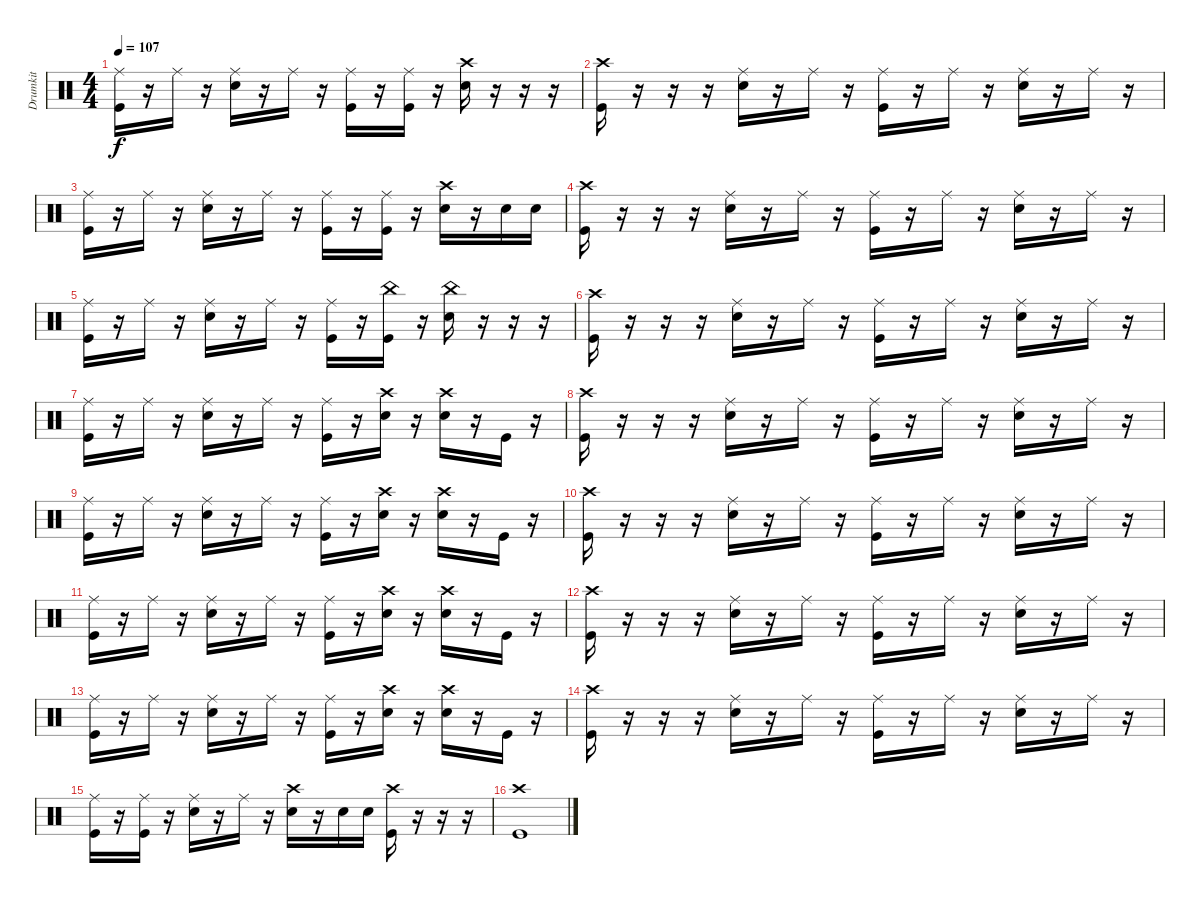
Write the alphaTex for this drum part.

\track ("Drumkit" "Drumkit") {instrument percussion}
\staff {score}
\articulation defaults
\ts (4 4)
\tempo 107
\clef neutral
\ks c
("Ride (middle)" "Kick (hit)").16{dy f} r.16 "Ride (middle)".16 r.16 ("Ride (middle)" "Snare (hit) 2").16 r.16 "Ride (middle)".16 r.16 ("Ride (middle)" "Kick (hit)").16 r.16 ("Ride (middle)" "Kick (hit)").16 r.16 ("Crash high (hit)" "Snare (hit) 2").16 r.16 r.16 r.16 |
("Crash high (hit)" "Kick (hit)").16 r.16 r.16 r.16 ("Ride (middle)" "Snare (hit) 2").16 r.16 "Ride (middle)".16 r.16 ("Ride (middle)" "Kick (hit)").16 r.16 "Ride (middle)".16 r.16 ("Ride (middle)" "Snare (hit) 2").16 r.16 "Ride (middle)".16 r.16 |
("Ride (middle)" "Kick (hit)").16 r.16 "Ride (middle)".16 r.16 ("Ride (middle)" "Snare (hit) 2").16 r.16 "Ride (middle)".16 r.16 ("Ride (middle)" "Kick (hit)").16 r.16 ("Ride (middle)" "Kick (hit)").16 r.16 ("Crash high (hit)" "Snare (hit) 2").16 r.16 "Snare (hit) 2".16 "Snare (hit) 2".16 |
("Crash high (hit)" "Kick (hit)").16 r.16 r.16 r.16 ("Ride (middle)" "Snare (hit) 2").16 r.16 "Ride (middle)".16 r.16 ("Ride (middle)" "Kick (hit)").16 r.16 "Ride (middle)".16 r.16 ("Ride (middle)" "Snare (hit) 2").16 r.16 "Ride (middle)".16 r.16 |
("Ride (middle)" "Kick (hit)").16 r.16 "Ride (middle)".16 r.16 ("Ride (middle)" "Snare (hit) 2").16 r.16 "Ride (middle)".16 r.16 ("Ride (middle)" "Kick (hit)").16 r.16 ("China (hit)" "Kick (hit)").16 r.16 ("China (hit)" "Snare (hit) 2").16 r.16 r.16 r.16 |
("Crash high (hit)" "Kick (hit)").16 r.16 r.16 r.16 ("Ride (middle)" "Snare (hit) 2").16 r.16 "Ride (middle)".16 r.16 ("Ride (middle)" "Kick (hit)").16 r.16 "Ride (middle)".16 r.16 ("Ride (middle)" "Snare (hit) 2").16 r.16 "Ride (middle)".16 r.16 |
("Ride (middle)" "Kick (hit)").16 r.16 "Ride (middle)".16 r.16 ("Ride (middle)" "Snare (hit) 2").16 r.16 "Ride (middle)".16 r.16 ("Ride (middle)" "Kick (hit)").16 r.16 ("Crash high (hit)" "Snare (hit) 2").16 r.16 ("Crash high (hit)" "Snare (hit) 2").16 r.16 "Kick (hit)".16 r.16 |
("Crash high (hit)" "Kick (hit)").16 r.16 r.16 r.16 ("Ride (middle)" "Snare (hit) 2").16 r.16 "Ride (middle)".16 r.16 ("Ride (middle)" "Kick (hit)").16 r.16 "Ride (middle)".16 r.16 ("Ride (middle)" "Snare (hit) 2").16 r.16 "Ride (middle)".16 r.16 |
("Ride (middle)" "Kick (hit)").16 r.16 "Ride (middle)".16 r.16 ("Ride (middle)" "Snare (hit) 2").16 r.16 "Ride (middle)".16 r.16 ("Ride (middle)" "Kick (hit)").16 r.16 ("Crash high (hit)" "Snare (hit) 2").16 r.16 ("Crash high (hit)" "Snare (hit) 2").16 r.16 "Kick (hit)".16 r.16 |
("Crash high (hit)" "Kick (hit)").16 r.16 r.16 r.16 ("Ride (middle)" "Snare (hit) 2").16 r.16 "Ride (middle)".16 r.16 ("Ride (middle)" "Kick (hit)").16 r.16 "Ride (middle)".16 r.16 ("Ride (middle)" "Snare (hit) 2").16 r.16 "Ride (middle)".16 r.16 |
("Ride (middle)" "Kick (hit)").16 r.16 "Ride (middle)".16 r.16 ("Ride (middle)" "Snare (hit) 2").16 r.16 "Ride (middle)".16 r.16 ("Ride (middle)" "Kick (hit)").16 r.16 ("Crash high (hit)" "Snare (hit) 2").16 r.16 ("Crash high (hit)" "Snare (hit) 2").16 r.16 "Kick (hit)".16 r.16 |
("Crash high (hit)" "Kick (hit)").16 r.16 r.16 r.16 ("Ride (middle)" "Snare (hit) 2").16 r.16 "Ride (middle)".16 r.16 ("Ride (middle)" "Kick (hit)").16 r.16 "Ride (middle)".16 r.16 ("Ride (middle)" "Snare (hit) 2").16 r.16 "Ride (middle)".16 r.16 |
("Ride (middle)" "Kick (hit)").16 r.16 "Ride (middle)".16 r.16 ("Ride (middle)" "Snare (hit) 2").16 r.16 "Ride (middle)".16 r.16 ("Ride (middle)" "Kick (hit)").16 r.16 ("Crash high (hit)" "Snare (hit) 2").16 r.16 ("Crash high (hit)" "Snare (hit) 2").16 r.16 "Kick (hit)".16 r.16 |
("Crash high (hit)" "Kick (hit)").16 r.16 r.16 r.16 ("Ride (middle)" "Snare (hit) 2").16 r.16 "Ride (middle)".16 r.16 ("Ride (middle)" "Kick (hit)").16 r.16 "Ride (middle)".16 r.16 ("Ride (middle)" "Snare (hit) 2").16 r.16 "Ride (middle)".16 r.16 |
("Ride (middle)" "Kick (hit)").16 r.16 ("Ride (middle)" "Kick (hit)").16 r.16 ("Ride (middle)" "Snare (hit) 2").16 r.16 "Ride (middle)".16 r.16 ("Crash high (hit)" "Snare (hit) 2").16 r.16 "Snare (hit) 2".16 "Snare (hit) 2".16 ("Crash high (hit)" "Kick (hit)").16 r.16 r.16 r.16 |
("Crash high (hit)" "Kick (hit)").1
